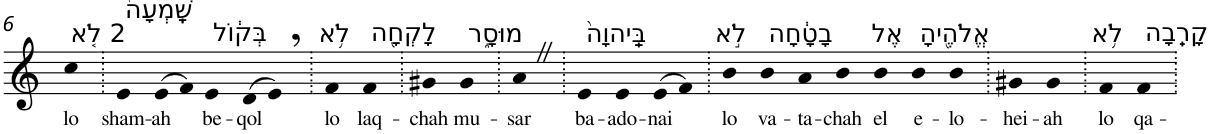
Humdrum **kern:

**kern	**text
*part1	*part1
*staff1	*staff1
*I"Piano	*
*I'Pno	*
!!LO:PB:g=z
*clefG2	*
*k[]	*
=6	=6
!LO:TX:a:t=2 לֹ֤א	!
!	!LO:LY:b
4cc	lo
=7.	=7.
!LO:TX:a:t=שָֽׁמְעָה֙	!
!	!LO:LY:b
4e	sham-
!	!LO:LY:b
(>8e	-ah
8f)	.
!LO:TX:a:t=בְּק֔וֹל	!
!	!LO:LY:b
4e	be-
!	!LO:LY:b
(>8d	-qol
8e,)	.
=8.	=8.
!LO:TX:a:t=לֹ֥א	!
!	!LO:LY:b
4f	lo
!LO:TX:a:t=לָקְחָ֖ה	!
!	!LO:LY:b
4f	laq-
=9.	=9.
!	!LO:LY:b
4g#X	-chah
!LO:TX:a:t=מוּסָ֑ר	!
!	!LO:LY:b
4g#	mu-
=10.	=10.
!	!LO:LY:b
4aZ	-sar
=11.	=11.
!LO:TX:a:t=בַּֽיהוָה֙	!
!	!LO:LY:b
4e	ba-
!	!LO:LY:b
4e	-ado-
!	!LO:LY:b
(>8e	-nai
8f)	.
=12.	=12.
!LO:TX:a:t=לֹ֣א	!
!	!LO:LY:b
4b	lo
!LO:TX:a:t=בָטָ֔חָה	!
!	!LO:LY:b
4b	va-
!	!LO:LY:b
4a	-ta-
!	!LO:LY:b
4b	-chah
!LO:TX:a:t=אֶל	!
!	!LO:LY:b
4b	el
!LO:TX:a:t=אֱלֹהֶ֖יהָ	!
!	!LO:LY:b
4b	e-
!	!LO:LY:b
4b	-lo-
=13.	=13.
!	!LO:LY:b
4g#X	-hei-
!	!LO:LY:b
4g#	-ah
=14.	=14.
!LO:TX:a:t=לֹ֥א	!
!	!LO:LY:b
4f	lo
!LO:TX:a:t=קָרֵֽבָה	!
!	!LO:LY:b
4f	qa-
=.	=.
*-	*-
